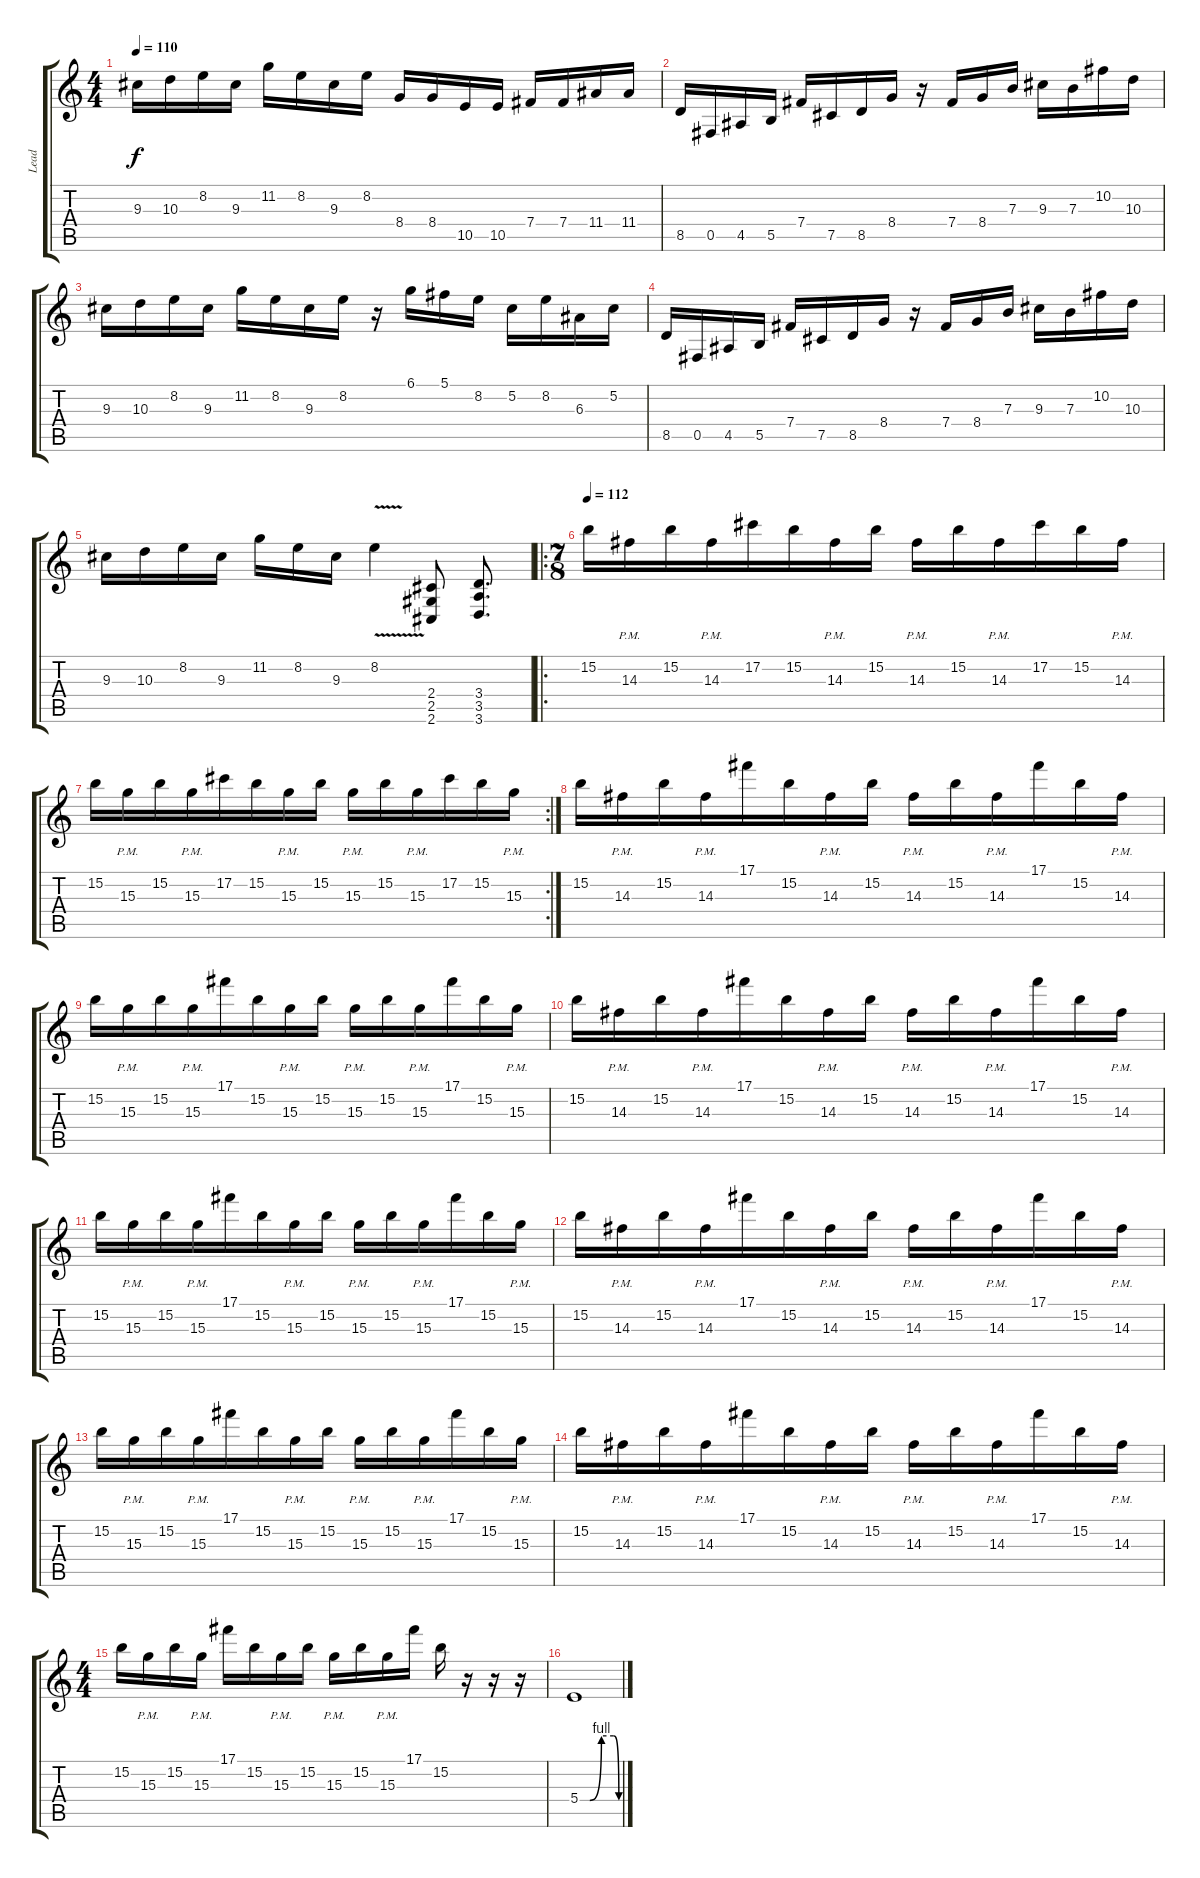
\track ("Lead" "Lead") {instrument overdrivenguitar}
\staff {score tabs}
\tuning (Db4 Ab3 E3 B2 Gb2 B1) {hide}
\ts (4 4)
\tempo 110
\clef g2
\ks c
9.3.16{dy f} 10.3.16 8.2.16 9.3.16 11.2.16 8.2.16 9.3.16 8.2.16 8.4.16 8.4.16 10.5.16 10.5.16 7.4.16 7.4.16 11.4.16 11.4.16 |
8.5.16 0.5.16 4.5.16 5.5.16 7.4.16 7.5.16 8.5.16 8.4.16 r.16 7.4.16 8.4.16 7.3.16 9.3.16 7.3.16 10.2.16 10.3.16 |
9.3.16 10.3.16 8.2.16 9.3.16 11.2.16 8.2.16 9.3.16 8.2.16 r.16 6.1.16 5.1.16 8.2.16 5.2.16 8.2.16 6.3.16 5.2.16 |
8.5.16 0.5.16 4.5.16 5.5.16 7.4.16 7.5.16 8.5.16 8.4.16 r.16 7.4.16 8.4.16 7.3.16 9.3.16 7.3.16 10.2.16 10.3.16 |
9.3.16 10.3.16 8.2.16 9.3.16 11.2.16 8.2.16 9.3.16 8.2{v}.4 (2.4 2.5 2.6).8 (3.4 3.5 3.6).8{d} |
\ro
\ts (7 8)
\tempo 112
15.2.16 14.3{pm}.16 15.2.16 14.3{pm}.16 17.2.16 15.2.16 14.3{pm}.16 15.2.16 14.3{pm}.16 15.2.16 14.3{pm}.16 17.2.16 15.2.16 14.3{pm}.16 |
\rc 2
15.2.16 15.3{pm}.16 15.2.16 15.3{pm}.16 17.2.16 15.2.16 15.3{pm}.16 15.2.16 15.3{pm}.16 15.2.16 15.3{pm}.16 17.2.16 15.2.16 15.3{pm}.16 |
15.2.16 14.3{pm}.16 15.2.16 14.3{pm}.16 17.1.16 15.2.16 14.3{pm}.16 15.2.16 14.3{pm}.16 15.2.16 14.3{pm}.16 17.1.16 15.2.16 14.3{pm}.16 |
15.2.16 15.3{pm}.16 15.2.16 15.3{pm}.16 17.1.16 15.2.16 15.3{pm}.16 15.2.16 15.3{pm}.16 15.2.16 15.3{pm}.16 17.1.16 15.2.16 15.3{pm}.16 |
15.2.16 14.3{pm}.16 15.2.16 14.3{pm}.16 17.1.16 15.2.16 14.3{pm}.16 15.2.16 14.3{pm}.16 15.2.16 14.3{pm}.16 17.1.16 15.2.16 14.3{pm}.16 |
15.2.16 15.3{pm}.16 15.2.16 15.3{pm}.16 17.1.16 15.2.16 15.3{pm}.16 15.2.16 15.3{pm}.16 15.2.16 15.3{pm}.16 17.1.16 15.2.16 15.3{pm}.16 |
15.2.16 14.3{pm}.16 15.2.16 14.3{pm}.16 17.1.16 15.2.16 14.3{pm}.16 15.2.16 14.3{pm}.16 15.2.16 14.3{pm}.16 17.1.16 15.2.16 14.3{pm}.16 |
15.2.16 15.3{pm}.16 15.2.16 15.3{pm}.16 17.1.16 15.2.16 15.3{pm}.16 15.2.16 15.3{pm}.16 15.2.16 15.3{pm}.16 17.1.16 15.2.16 15.3{pm}.16 |
15.2.16 14.3{pm}.16 15.2.16 14.3{pm}.16 17.1.16 15.2.16 14.3{pm}.16 15.2.16 14.3{pm}.16 15.2.16 14.3{pm}.16 17.1.16 15.2.16 14.3{pm}.16 |
\ts (4 4)
15.2.16 15.3{pm}.16 15.2.16 15.3{pm}.16 17.1.16 15.2.16 15.3{pm}.16 15.2.16 15.3{pm}.16 15.2.16 15.3{pm}.16 17.1.16 15.2.16 r.16 r.16 r.16 |
5.4{be (custom 0 0 15 0 33 4 52 4 60 0)}.1
